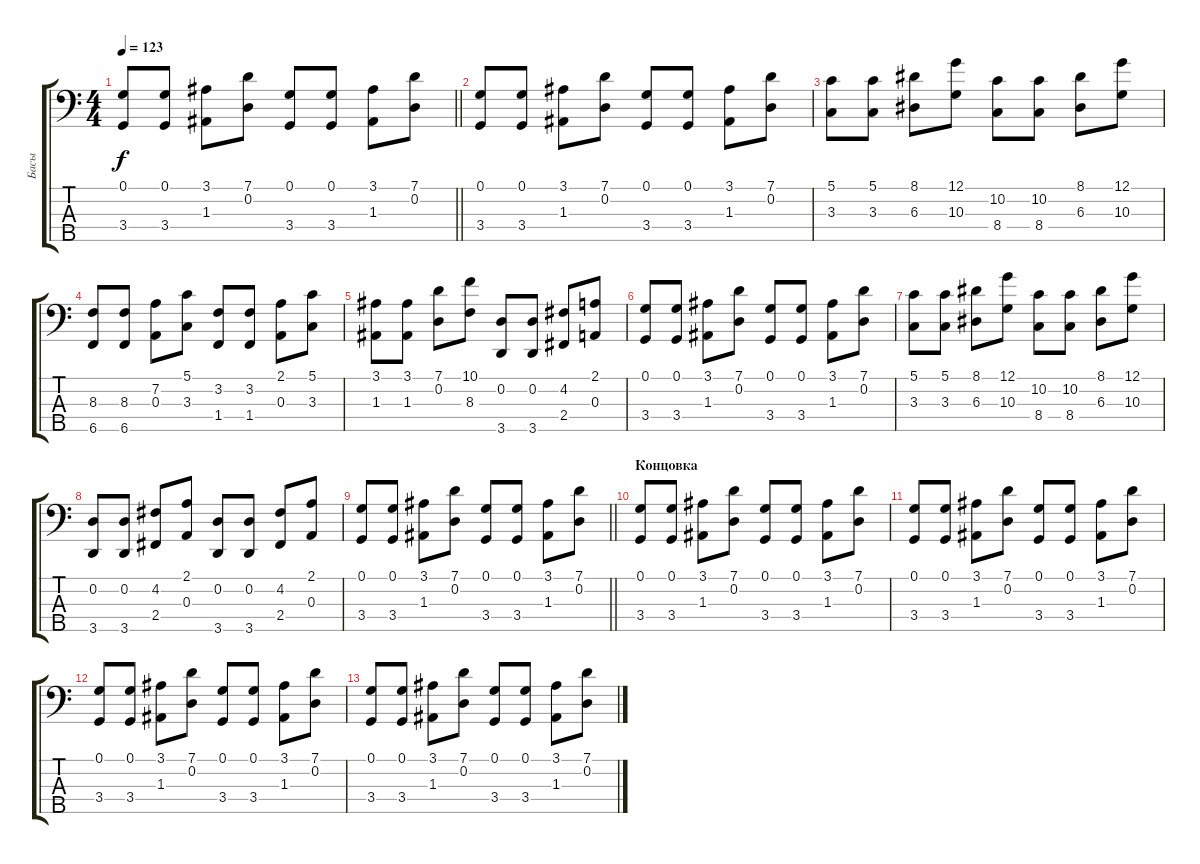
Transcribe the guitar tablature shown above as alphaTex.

\track ("Басы" "Басы") {instrument synthbass2}
\staff {score tabs}
\tuning (G2 D2 A1 E1 B0) {hide}
\ts (4 4)
\tempo 123
\clef f4
\barLineRight lightlight
\ks c
(0.1 3.4).8{dy f} (0.1 3.4).8 (3.1 1.3).8 (7.1 0.2).8 (0.1 3.4).8 (0.1 3.4).8 (3.1 1.3).8 (7.1 0.2).8 |
(0.1 3.4).8 (0.1 3.4).8 (3.1 1.3).8 (7.1 0.2).8 (0.1 3.4).8 (0.1 3.4).8 (3.1 1.3).8 (7.1 0.2).8 |
(5.1 3.3).8 (5.1 3.3).8 (8.1 6.3).8 (12.1 10.3).8 (10.2 8.4).8 (10.2 8.4).8 (8.1 6.3).8 (12.1 10.3).8 |
(8.3 6.5).8 (8.3 6.5).8 (7.2 0.3).8 (5.1 3.3).8 (3.2 1.4).8 (3.2 1.4).8 (2.1 0.3).8 (5.1 3.3).8 |
(3.1 1.3).8 (3.1 1.3).8 (7.1 0.2).8 (10.1 8.3).8 (0.2 3.5).8 (0.2 3.5).8 (4.2 2.4).8 (2.1 0.3).8 |
(0.1 3.4).8 (0.1 3.4).8 (3.1 1.3).8 (7.1 0.2).8 (0.1 3.4).8 (0.1 3.4).8 (3.1 1.3).8 (7.1 0.2).8 |
(5.1 3.3).8 (5.1 3.3).8 (8.1 6.3).8 (12.1 10.3).8 (10.2 8.4).8 (10.2 8.4).8 (8.1 6.3).8 (12.1 10.3).8 |
(0.2 3.5).8 (0.2 3.5).8 (4.2 2.4).8 (2.1 0.3).8 (0.2 3.5).8 (0.2 3.5).8 (4.2 2.4).8 (2.1 0.3).8 |
\barLineRight lightlight
(0.1 3.4).8 (0.1 3.4).8 (3.1 1.3).8 (7.1 0.2).8 (0.1 3.4).8 (0.1 3.4).8 (3.1 1.3).8 (7.1 0.2).8 |
\section ("" "Концовка")
(0.1 3.4).8 (0.1 3.4).8 (3.1 1.3).8 (7.1 0.2).8 (0.1 3.4).8 (0.1 3.4).8 (3.1 1.3).8 (7.1 0.2).8 |
(0.1 3.4).8 (0.1 3.4).8 (3.1 1.3).8 (7.1 0.2).8 (0.1 3.4).8 (0.1 3.4).8 (3.1 1.3).8 (7.1 0.2).8 |
(0.1 3.4).8 (0.1 3.4).8 (3.1 1.3).8 (7.1 0.2).8 (0.1 3.4).8 (0.1 3.4).8 (3.1 1.3).8 (7.1 0.2).8 |
(0.1 3.4).8 (0.1 3.4).8 (3.1 1.3).8 (7.1 0.2).8 (0.1 3.4).8 (0.1 3.4).8 (3.1 1.3).8 (7.1 0.2).8
